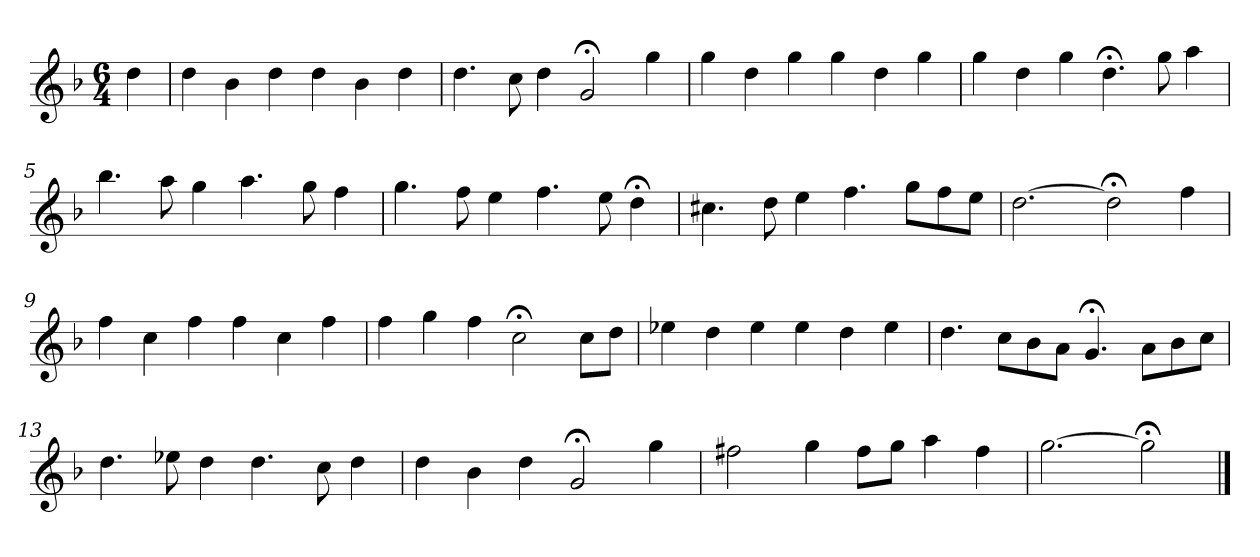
**kern
*part1
*staff1
*k[b-]
*d:
*M6/4
*MM120
=
4dd
=1
4dd
4b-
4dd
4dd
4b-
4dd
=2
4.dd
8cc
4dd
2g;<
4gg
=3
4gg
4dd
4gg
4gg
4dd
4gg
=4
4gg
4dd
4gg
4.dd;<
8gg
4aa
=5
4.bb-
8aa
4gg
4.aa
8gg
4ff
=6
4.gg
8ff
4ee
4.ff
8ee
4dd;<
=7
4.cc#X
8dd
4ee
4.ff
8ggL
8ff
8eeJ
=8
[2.dd
2dd;<]
4ff
=9
4ff
4cc
4ff
4ff
4cc
4ff
=10
4ff
4gg
4ff
2cc;<
8ccL
8ddJ
=11
4ee-X
4dd
4ee-
4ee-
4dd
4ee-
=12
4.dd
8ccL
8b-
8aJ
4.g;<
8aL
8b-
8ccJ
=13
4.dd
8ee-X
4dd
4.dd
8cc
4dd
=14
4dd
4b-
4dd
2g;<
4gg
=15
2ff#X
4gg
8ff#L
8ggJ
4aa
4ff#
=16
[2.gg
2gg;<]
==
*-
